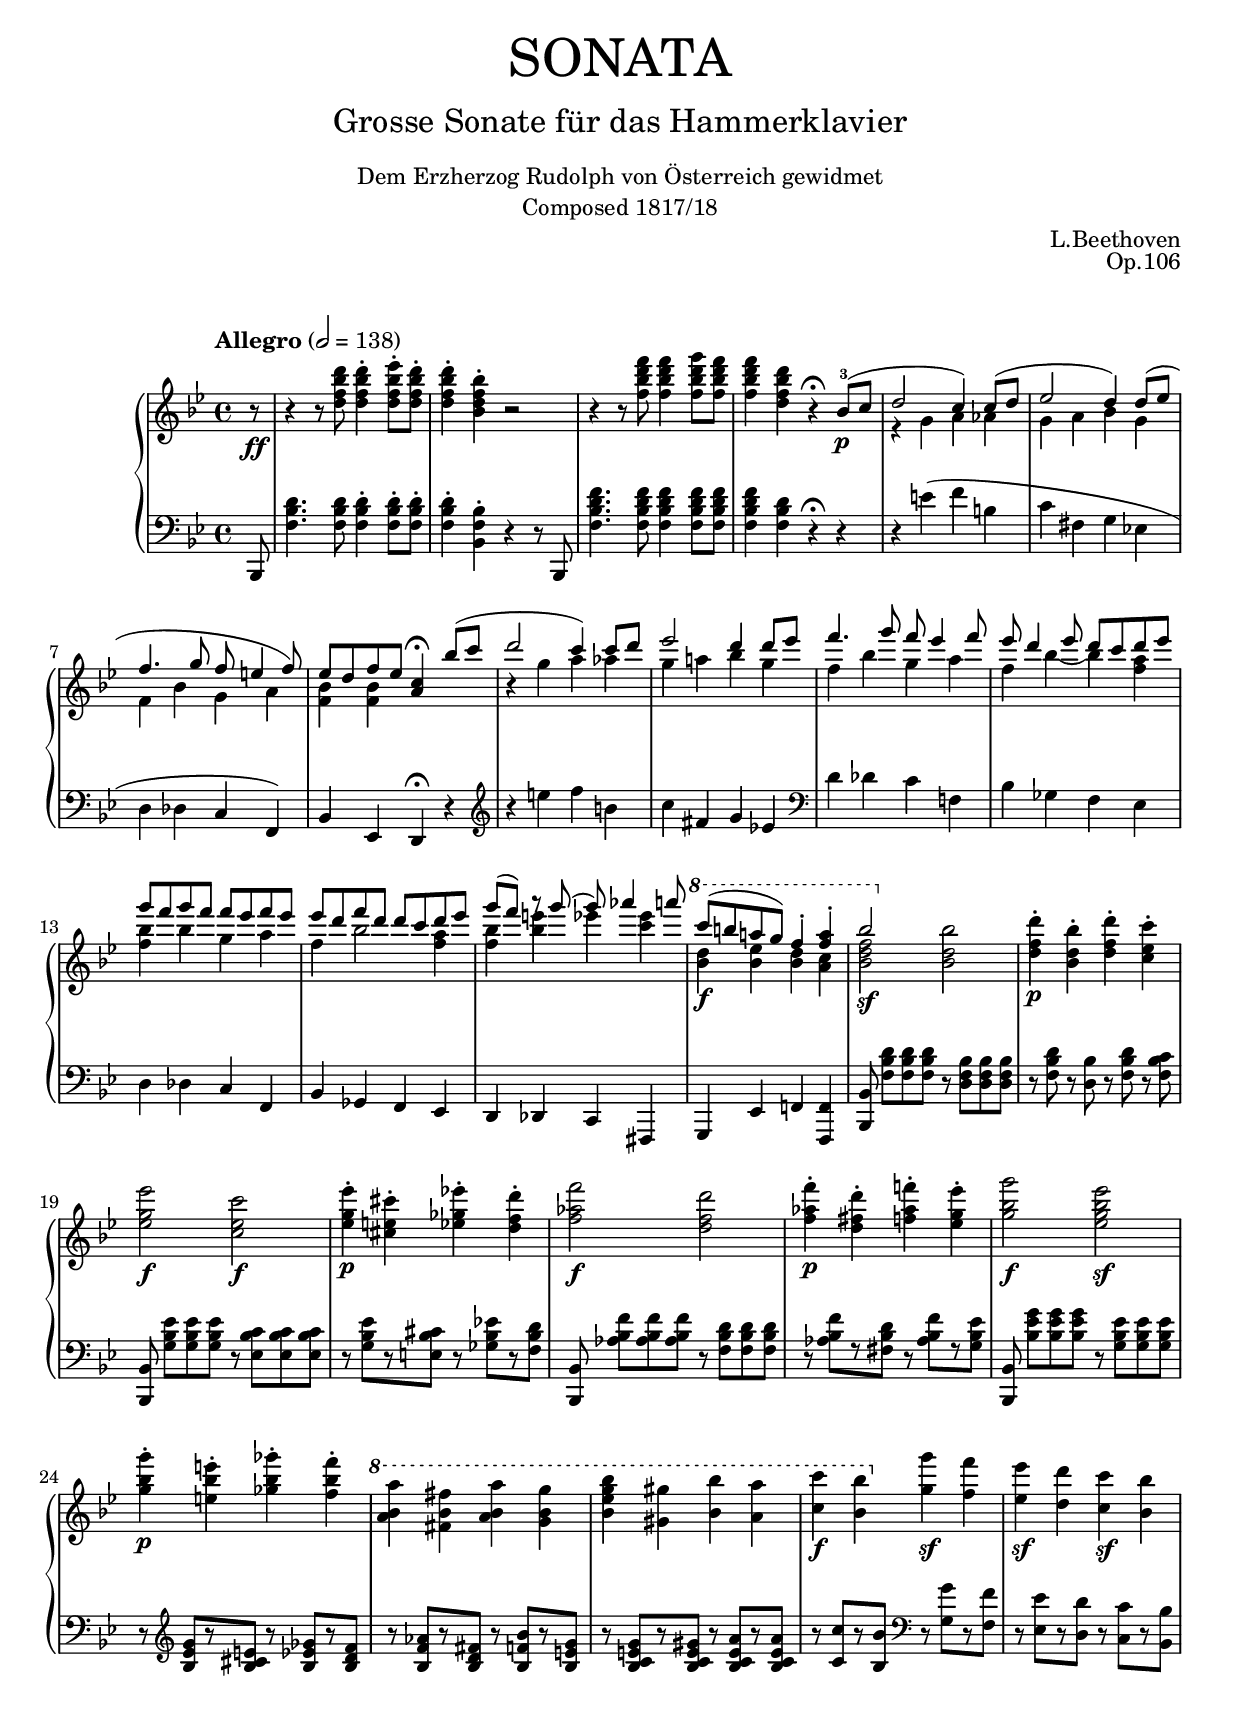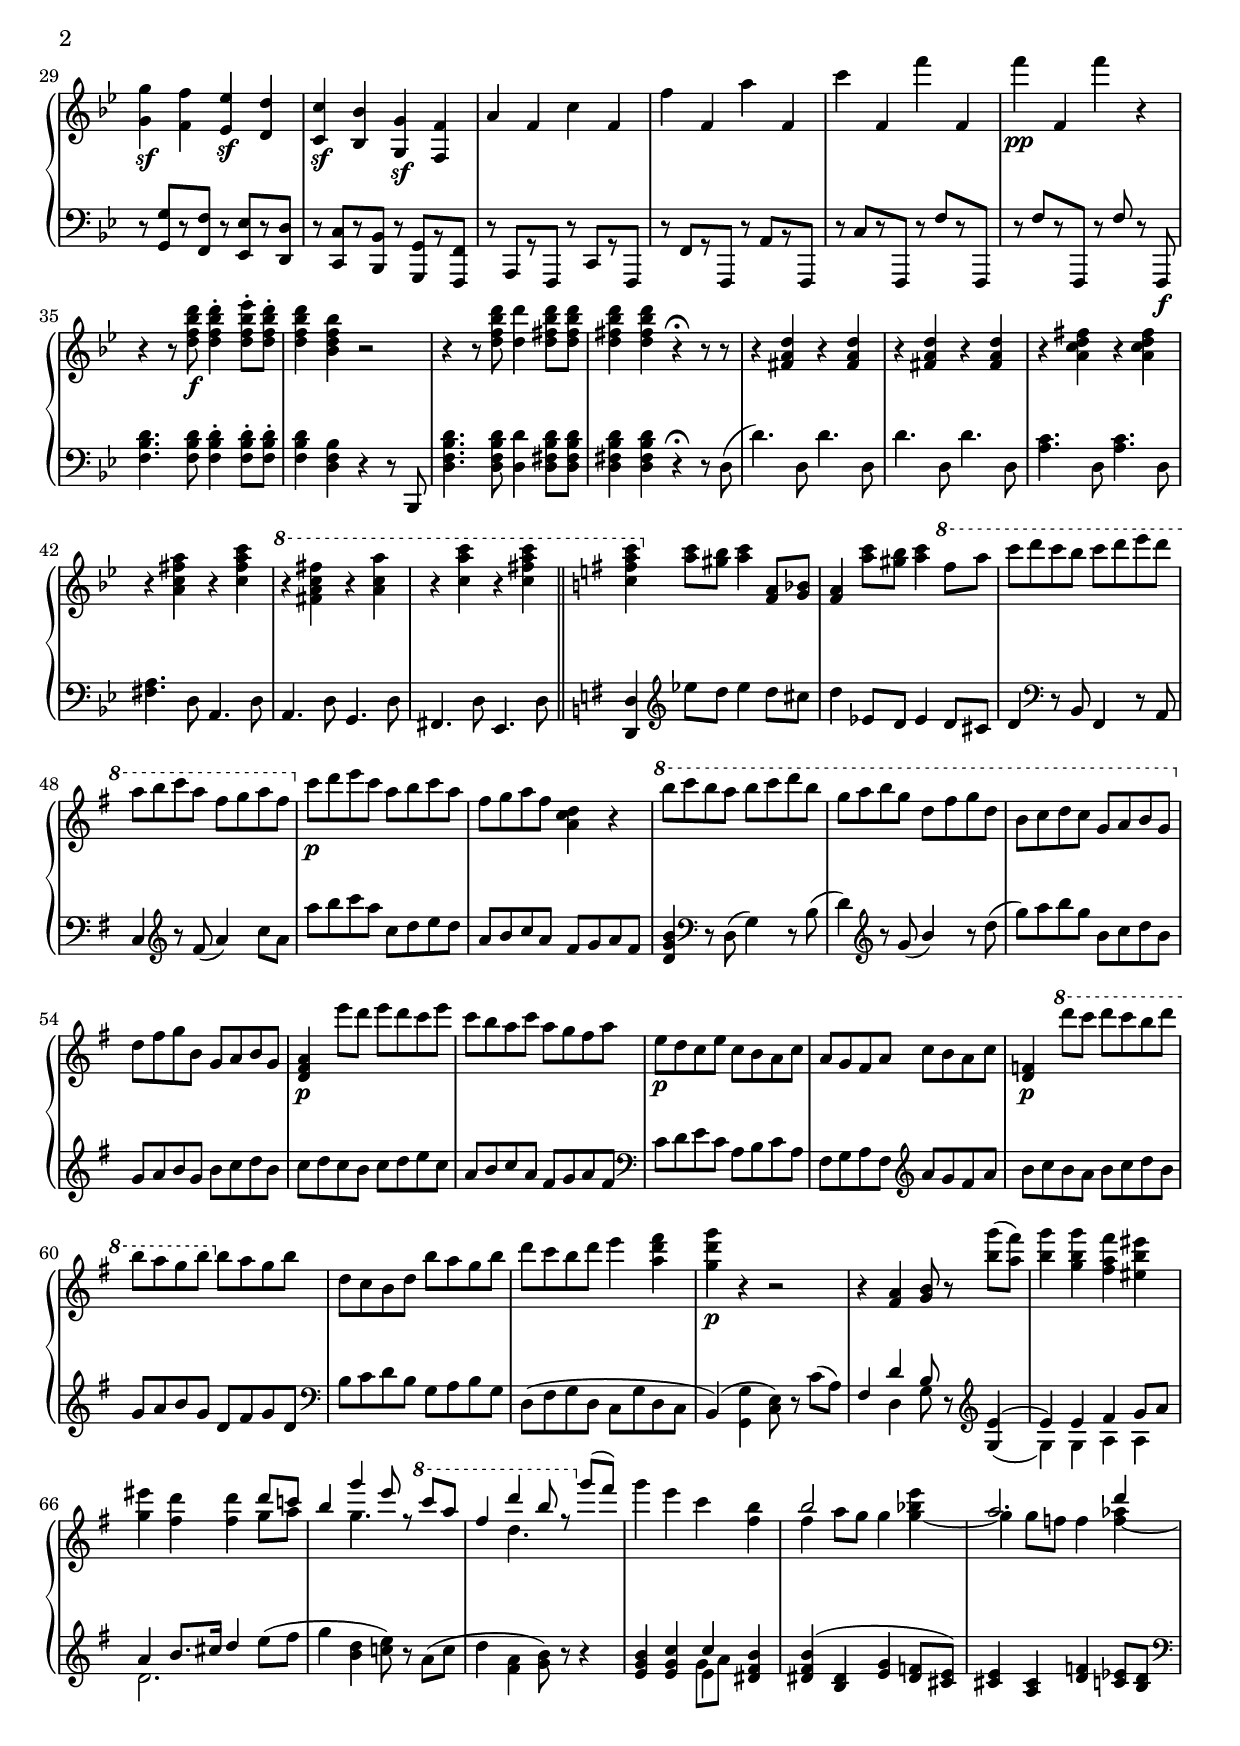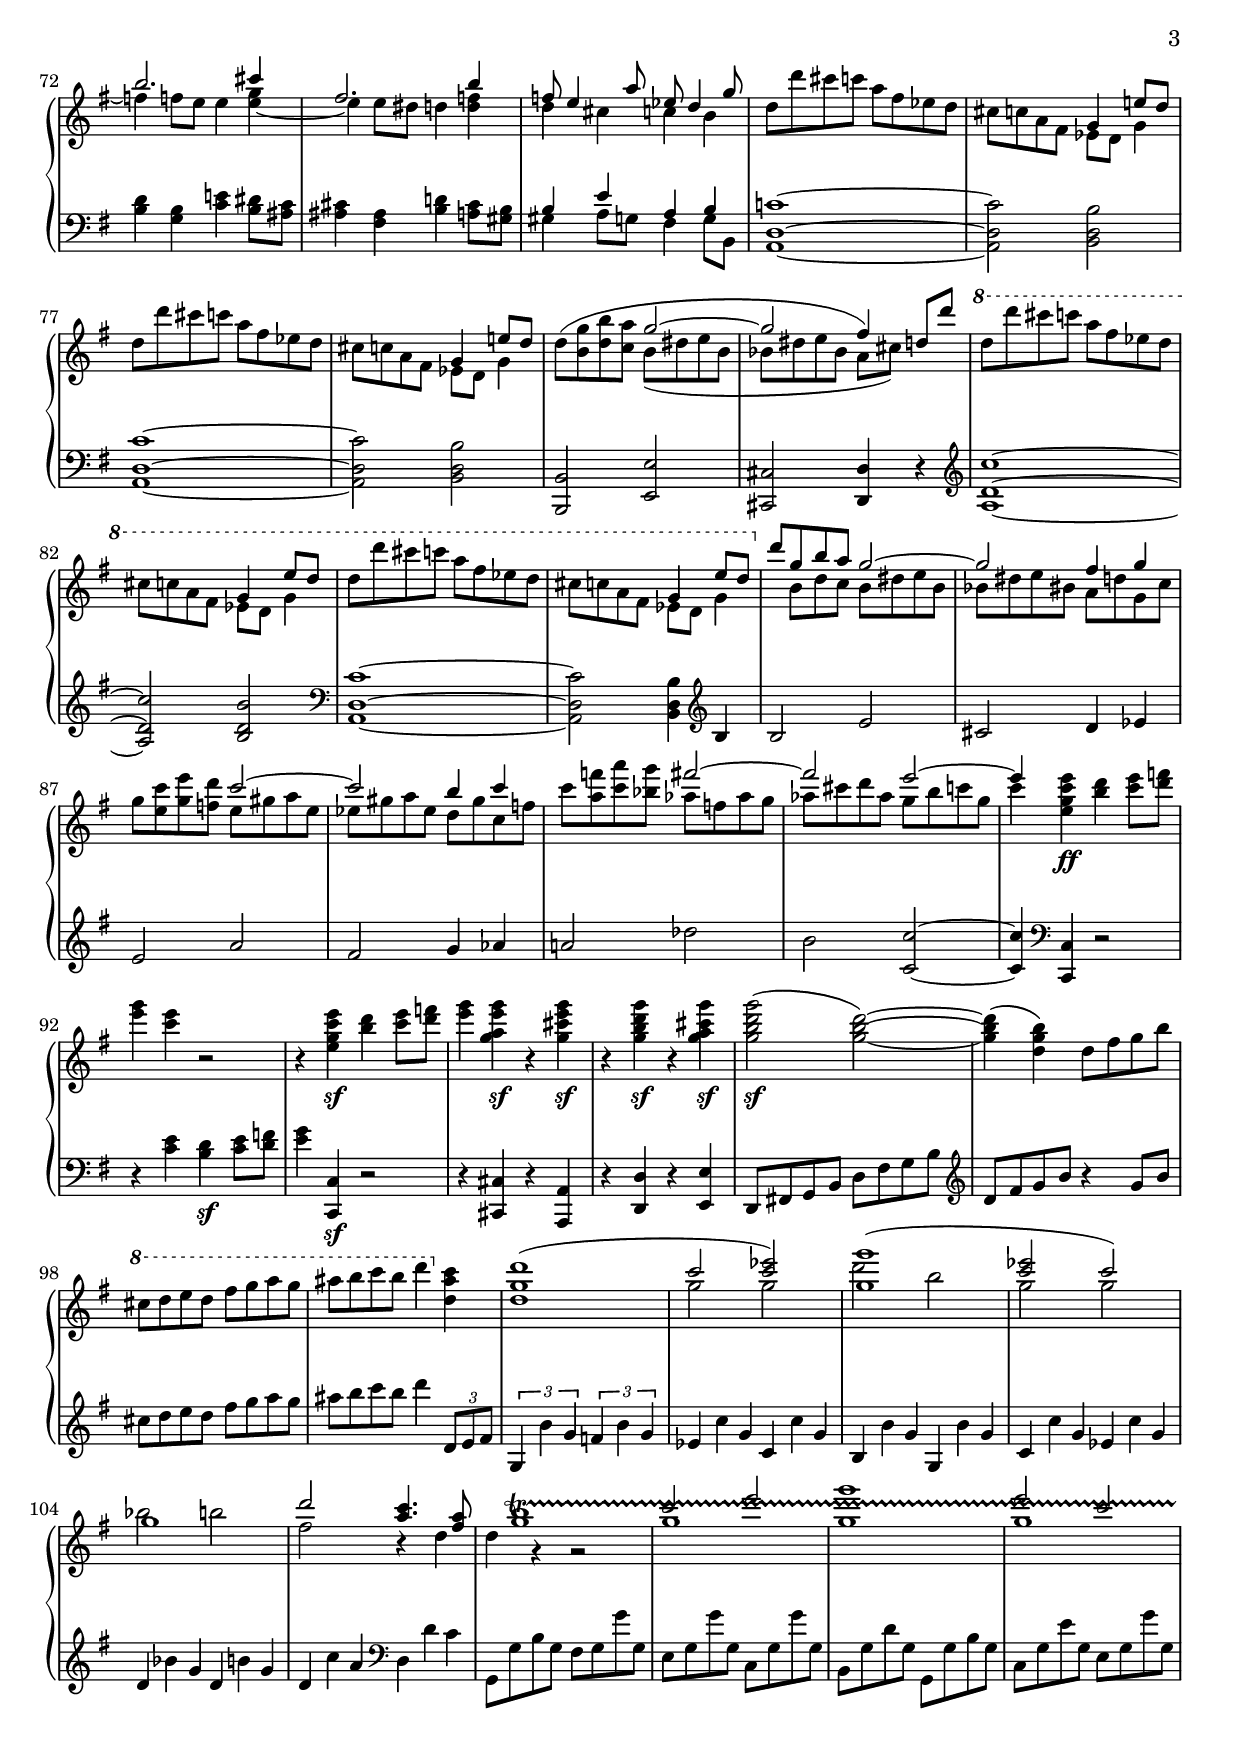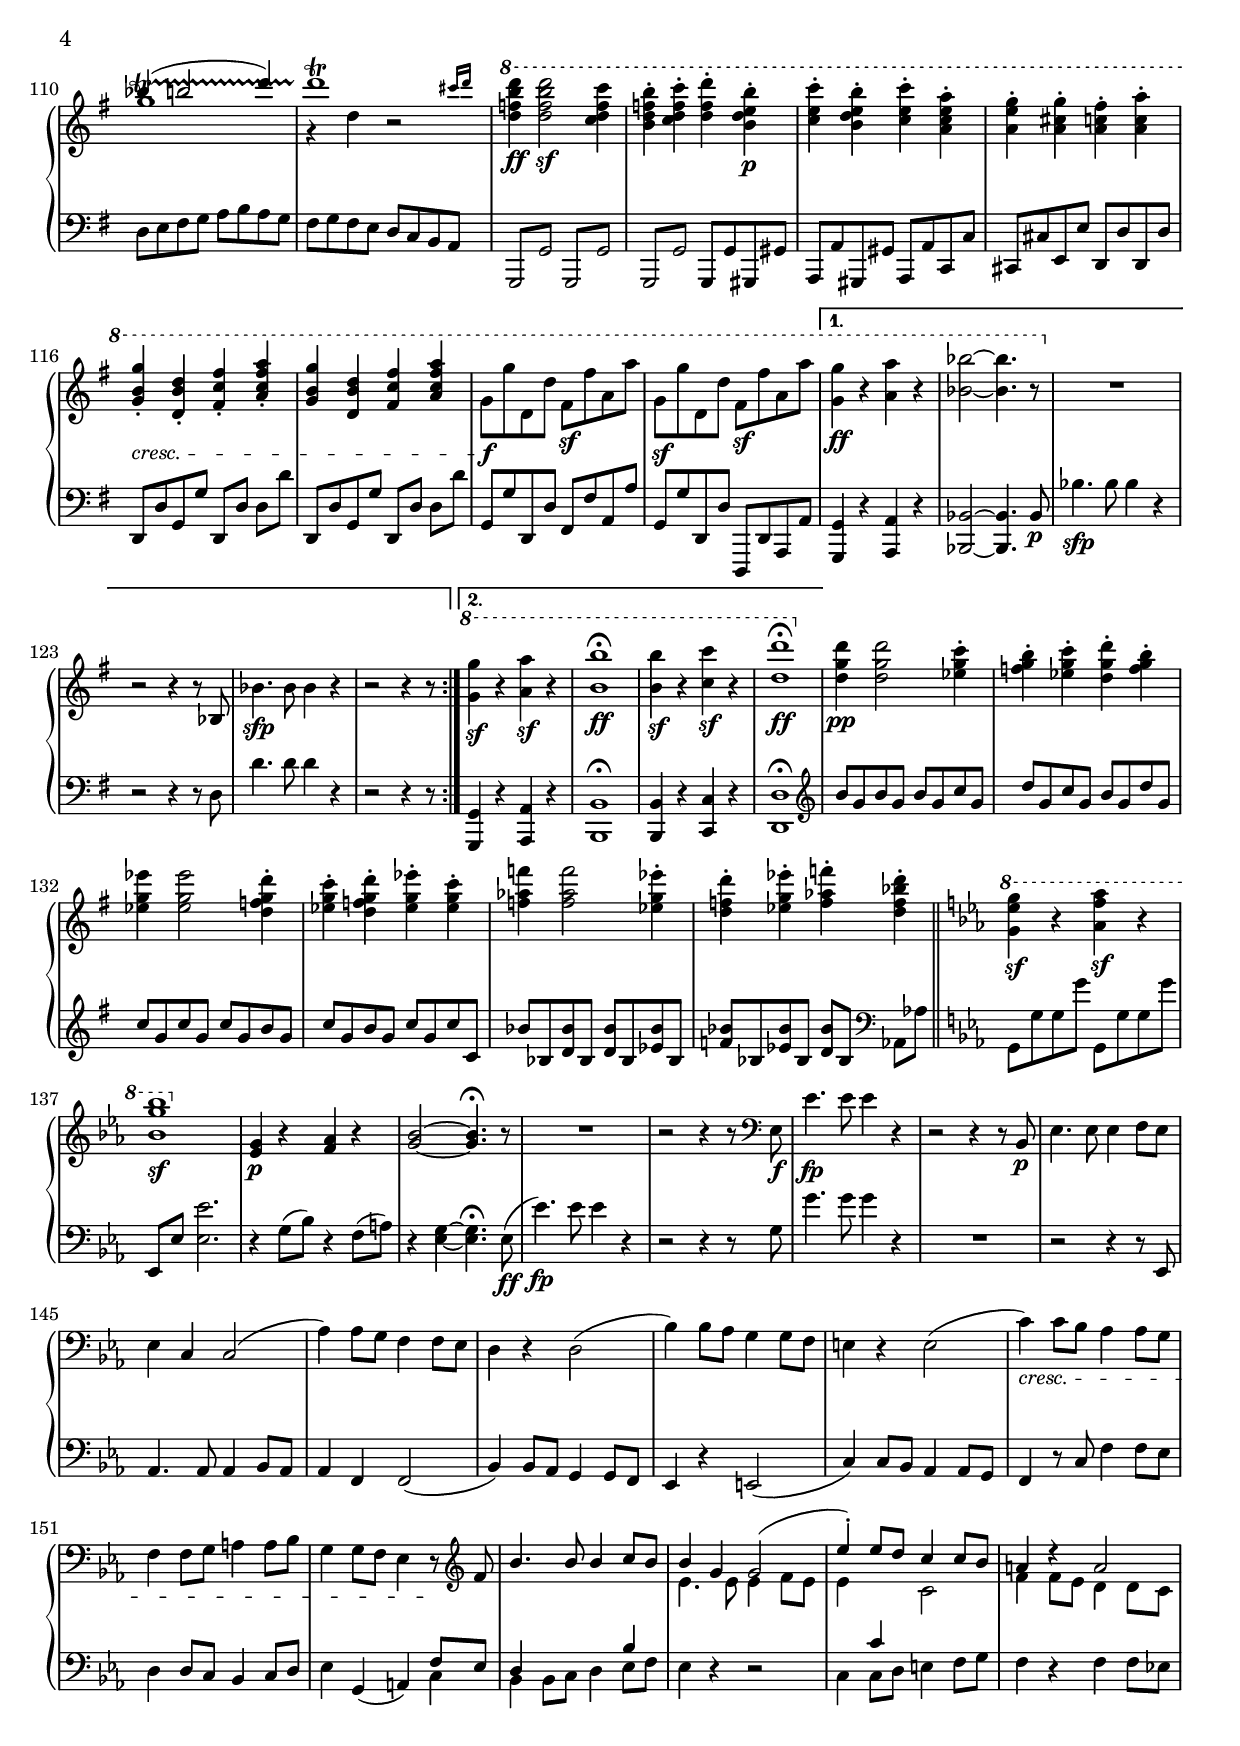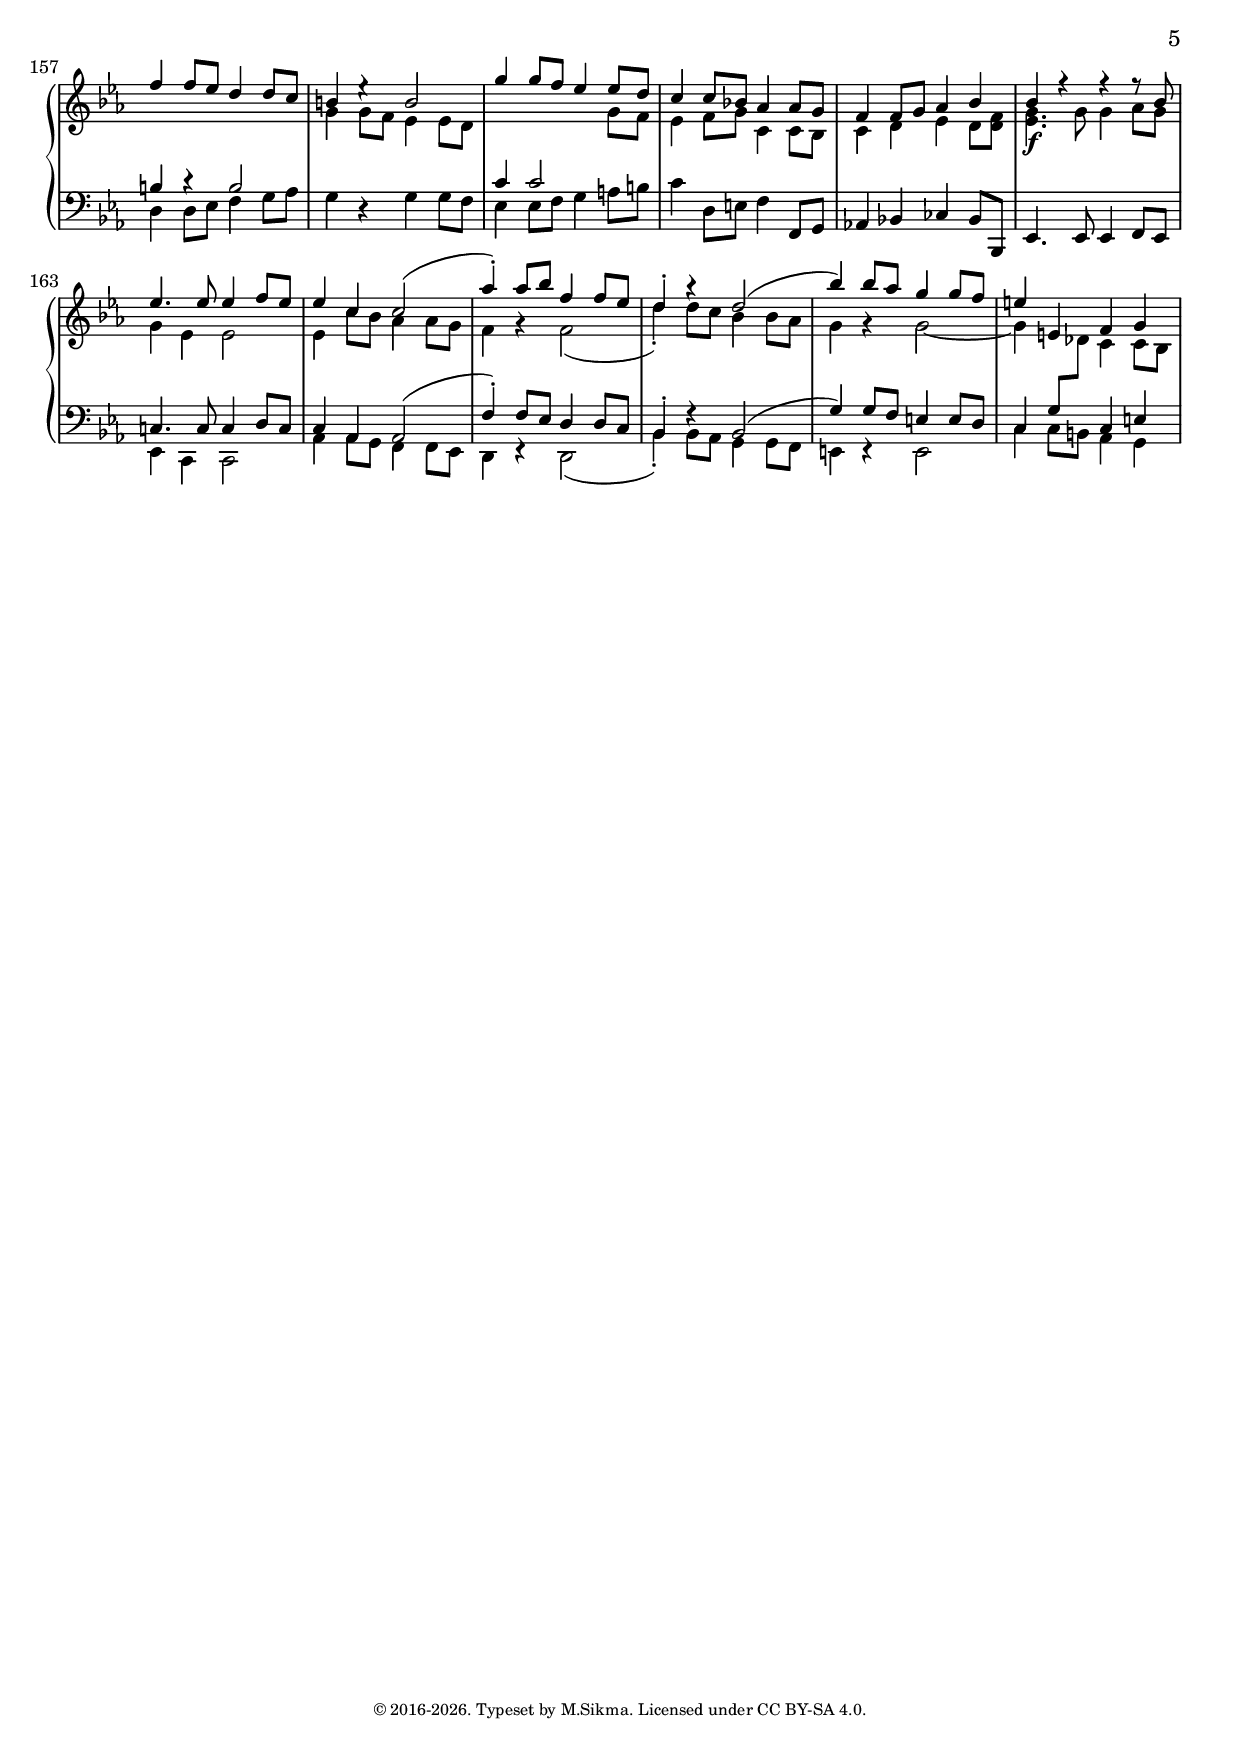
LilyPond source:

%===========================================================================
%    Piano Sonata Op.106 (L.Beethoven) - I
%===========================================================================
%
%    (C) 2016-2017, Michiel Sikma <michiel@sikma.org>
%    Licensed under CC BY-SA 4.0.
%
%---------------------------------------------------------------------------

\version "2.19.42"
\include "sonata-op106-includes.ily"

%---------------------------------------------------------------------------
%    I. Allegro
%---------------------------------------------------------------------------

one-section-one = {
  \key bes \major
  \time 4/4
  \partial 8
  \tempo "Allegro" 2 = 138
}

\bookpart {
  \paper {
    markup-system-spacing = \std-padding-page-one
    bookTitleMarkup = \std-title-markup-page-one
  }
  \header {
    title = "SONATA"
    subtitle = "Grosse Sonate für das Hammerklavier"
    composer = "L.Beethoven"
    opus = "Op.106"
    dedication = "Dem Erzherzog Rudolph von Österreich gewidmet"
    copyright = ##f
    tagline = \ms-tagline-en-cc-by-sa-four
  }
  \score {
    \new PianoStaff \with {
      \std-staff-spacing
    } <<
      \set PianoStaff.connectArpeggios = ##t
      %---------------------------------------------------------------------
      %    Right hand
      %---------------------------------------------------------------------
      \new Staff = "right" \with {
        \std-magnification
        \stdDynSize
        midiInstrument = "acoustic grand"
      } {
        \clef treble \relative c'' {
          \repeat volta 2 {
            \one-section-one
            r8\ff |
            r4 r8 <d f bes d>8 4-. <d f bes es>8-. <d f bes d>-. |
            4-. <bes d f bes>-. r2 |
            r4 r8 <f' bes d f>8 4 <f bes d g>8 <f bes d f> |
            4 <d f bes d>4 r4\fermata
            <<
              \relative c'' {
                bes8\p-3^( c
                |
                d2 c4) 8-[^( d]
                |
                es2 d4) 8-[^( es]
                |
                f4. g8\noBeam f e4 f8)
                |
                es8-[ d f es]
                s4 bes'8-[^( c]
                |
                d2 c4)
                c8-[ d]
                |
                es2 d4 d8-[ es]
                |
                f4. g8\noBeam f es4 f8
                |
                es8 d4 es8\noBeam d8-[ c d es]
                |
                g-[ f g f]
                f-[ es f es]
                |
                es-[ d f d]
                d-[ c d es]
                |
                g-[^( f)]
                a8\rest
                g8\noBeam^( 8) aes4 a8
                |
                \ottava #1
                \set Staff.ottavation = "8"
                c8^(-[\f b a! g]) f4-. <f a>-.
                |
                bes2\sf
                \ottava #0
              }
              \\
              \relative c' {
                s4
                |
                e4\rest g4 a as
                |
                g a bes g
                |
                f bes g a
                |
                <f bes>4 4 \stemUp <a c>4^\fermata \stemDown s4
                |
                b4\rest
                g'4 a aes
                |
                g a! bes g
                |
                f bes g a
                |
                f bes_~ bes <f a>
                |
                <f bes> bes g a
                |
                f4 bes2 <f a>4
                |
                <f bes>4 <bes e>4
                es <c es>
                |
                <bes d> <bes es> <bes d> <a c>
                |
                <bes d f>2
              }
            >>
            <bes d bes'>2
            |
            <d f d'>4-.\p <bes d bes'>-. <d f d'>-. <c es c'>-.
            |
            <es g es'>2\f <c es c'>2\f
            |
            <es g es'>4-.\p <cis e cis'>-. <es ges es'!>-. <d f d'>-.
            |
            <f aes f'>2\f
            % note: the \f is omitted here.
            % todo should it?
            <d f d'>2
            |
            <f aes f'>4-.\p <d fis d'>-. <f aes f'!>-. <es g es'>-.
            |
            <g bes g'>2\f <es g bes es>2\sf
            |
            <g bes g'>4-.\p <e bes' e>-. <ges bes ges'>-. <f bes f'>-.
            |
            \ottava #1
            \set Staff.ottavation = "8"
            <a bes a'>4
            <fis bes fis'>
            <a bes a'>
            <g bes g'>
            |
            <bes es g bes>
            <gis gis'>
            <bes bes'>
            <a a'>
            |
            <c c'>\f
            <bes bes'>
            \ottava #0
            <g g'>\sf
            <f f'>
            |
            <es es'>\sf
            <d d'>
            <c c'>\sf
            <bes bes'>
            |
            <g g'>\sf
            <f f'>
            <es es'>\sf
            <d d'>
            |
            <c c'>\sf
            <bes bes'>
            <g g'>\sf
            <f f'>
            |
            a' \relative c' f c \relative c' f
            |
            f \relative c' f a \relative c' f
            |
            c \relative c' f f \relative c' f
            |
            f\pp \relative c' f f r4
            |
            r4 r8
            % Note: first explicitly does not have staccato.
            <d, f bes d>8\f 4-. <d f bes es>8-.-[ <d f bes d>-.]
            |
            4 <bes d f bes>4 r2
            |
            r4 r8
            <d f bes d>8
            <d d'>4
            <d fis bes d>8-[ 8]
            |
            4 4 r4\fermata r8 r8
            |
            r4 <fis, a d>4 r4 4
            |
            r4 4 r4 4
            |
            r4 <a c d fis> r4 4
            |
            r4 <a c fis a> r4 <c fis a c>
            |
            \ottava #1
            \set Staff.ottavation = "8"
            r4 <fis a c fis> r4 <a c a'>
            |
            r4 <c a' c> r4 <c fis a c>
            |
            \bar "||"
            \key g \major
            <c fis a c>4
            \ottava #0
            <a c>8-[ <gis b>] <a c>4
            <fis, a>8-[ <g bes>]
            |
            <fis a>4
            <a' c>8-[ <gis b>] <a c>4
            \ottava #1
            \set Staff.ottavation = "8"
            fis'8-[ a]
            |
            c8-[ d c b]
            c-[ d e d]
            |
            a-[ b c a]
            fis-[ g a fis]
            |
            \ottava #0
            c\p-[ d e c]
            a-[ b c a]
            |
            fis-[ g a fis]
            <a, c d>4 r4
            |
            \ottava #1
            \set Staff.ottavation = "8"
            b''8 c b a b c d b
            |
            g a b g d fis g d
            |
            b c d c g a b g
            |
            \ottava #0
            d fis g b, g a b g
            |
            <d fis a>4\p
            e''8-[ d] e d c e
            |
            c b a c a g fis a
            |
            e\p d c e c b a c
            |
            a g fis a c b a c
            |
            <d, f>4\p
            \ottava #1
            \set Staff.ottavation = "8"
            d'''8 c d c b d
            |
            b a g b
            \ottava #0
            b, a g b
            |
            d, c b d b' a g b
            |
            d c b d e4 <a, d fis>
            |
            <g d' g>4\p r4 r2
            |
            r4 <fis, a>4 <g b>8 r8 <b' g'>8^( <a fis'>)
            |
            <b g'>4 <g b g'>4 <fis a fis'> <eis b' eis>
            |
            <g eis'> <fis d'>4 4
            <<
              \relative c''' {
                d8 c!
                |
                b4 g'4 e8 r8
                \ottava #1
                \set Staff.ottavation = "8"
                c'-[ a]
                |
                fis4 d' b8 r8
                \ottava #0
                g8-[^( fis]^)
                |
                \stemDown g4 e c <fis, b> \stemUp
                |
                b2 \stemDown s4 s4
                |
                \stemUp
                a2. d4
                |
                b2. cis4
                |
                fis,2. b4
                |
                f8\noBeam e4 a8 es8 d4 g8
                |
                s1
                |
                s2 g,4 e'!8-[ d]
                |
                s1
                |
                s2 g,4 e'!8-[ d]
                |
                \stemDown d8-[^( <b g'> <d b'> <c a'>]
                \stemUp g'2^~
                |
                g2 fis4) d!8-[ d']
                |
                s1
                |
                s2 g,4 e'8-[ d]
                |
                s1
                |
                s2 g,4 e'8-[ d]
                |
                d8-[ g, b a]
                g2^~
                |
                g2 fis4 g4
                |
                s2 c2^~
                |
                c2 b4 c4
                |
                s2 fis2^~
                |
                fis2 e2^~
                |
                e4
              }
              \\
              \relative c''' {
                g8 a
                |
                s4 g4. s4.
                |
                s4 d'4. s4.
                |
                s1
                |
                fis,4 a8-[ g] g4 <g_~ bes e>
                |
                g4 g8-[ f] f4 <f_~ aes>4
                |
                f4 f8-[ e] e4 <e_~ g>4
                |
                e4 e8-[ dis] d4 <d f>4
                |
                d4 cis4 c4 b4
                |
                d8 d' cis c a fis es d
                |
                cis c a fis
                es d
                g4
                |
                d'8 d' cis c a fis es d
                |
                cis c a fis
                es d
                g4
                |
                s2
                b8-[_( dis e b]
                |
                bes-[ dis e bes]
                a-[ cis]) s4
                |
                \ottava #1
                \set Staff.ottavation = "8"
                d'8 d' cis c a fis es d
                |
                cis c a fis
                es d
                g4
                |
                d'8 d' cis c a fis es d
                |
                cis c a fis
                es d
                g4
                \ottava #0
                |
                s8 b,8-[ d c] b-[ dis e b]
                |
                bes-[ dis e bis]
                a-[ d g, c]
                |
                g'8-[ <e c'> <g e'> <f d'>]
                e-[ gis a e]
                |
                es-[ gis a es]
                d-[ gis c, f]
                |
                % Note: original has this in the upper voice for some reason.
                c'8-[ <a f'> <c a'> <bes g'>]
                aes-[ f aes g]
                |
                aes-[ cis d aes]
                g-[ b c! g]
                |
                c4
              }
            >>
            <e g c e>4\ff <b' d> <c e>8-[ <d f>]
            |
            <e g>4 <c e> b,2\rest
            |
            b4\rest <e g c e>4\sf <b' d> <c e>8-[ <d f>]
            |
            <e g>4
            <g, a e' g>\sf \relative c'' b4\rest
            <g cis e g>\sf
            |
            \relative c'' b4\rest <g b d g>\sf
            \relative c'' b4\rest <g a cis g'>\sf
            <g b d g>2^(\sf <g_~ b^~ d^~>2)
            |
            <g b d>4^( <d g b>4)
            d8-[ fis g b]
            |
            \ottava #1
            \set Staff.ottavation = "8"
            cis-[ d e d] fis-[ g a g]
            |
            ais-[ b c b] d4
            \ottava #0
            <d,, a' c>4
            |
            <<
              \relative c'' {
                % Todo: check these slurs
                <d g d'>1^(
                |
                c'2 <c es>)
                |
                <g g'>1^(
                |
                <c es>2 c)
                |
                g1
                |
                d'2 <a c>4. <fis a>8
                |
              }
              \\
              \relative c''' {
                s1
                |
                g2 g2
                |
                d'2 b2
                |
                g2 g
                |
                bes b
                |
                fis2 b,4\rest d4
                |
              }
            >>
            |
            <<
              \relative c''' {
                \once \override NoteColumn.force-hshift = #0.91
                b1
                |
                c2 e
                |
                g1
                |
                e2 c
                |
                bes4^( b2 d4)
              }
              \\
              \relative c''' {
                % Todo: optimize position
                \trillSpanUp
                \once \override TrillSpanner.bound-details.left.padding = #-0.5
                \once \override TrillSpanner.bound-details.right.padding = #0.0
                \once \override TrillSpanner.outside-staff-priority = ##f
                % 1.335 = 1.5 * our magnification of 89/100.
                \once \override TrillSpanner.Y-offset = #1.335
                \once \override NoteColumn.force-hshift = #0.91
                g1\startTrillSpan
                |
                g1
                |
                g1
                |
                g1
                |
                g1
                |
                % Todo: should be a spanner?
                \afterGrace d'1\stopTrillSpan^\trill { \stemUp cis16-[ d] }
              }
              \\
              \relative c'' {
                \voiceFour d4 g,4\rest g2\rest
                |
                s1
                |
                s1
                |
                s1
                |
                s1
                |
                g4\rest d'4 b2\rest
              }
            >>
            |
            \ottava #1
            \set Staff.ottavation = "8"
            <d' f b d>4\ff 2\sf <c d f c'>4
            |
            <b d f b>-. <c d f c'>-. <d f d'>-. <b d e b'>\p-.
            |
            <c e c'>-. <b d e b'>-. <c e c'>-. <a c e a>-.
            |
            <a e' g>-. <a cis g'>-. <a c fis>-. <a c a'>-.
            |
            \stemUp
            <g b g'>-.\cresc <d b' d>-. <fis c' fis>-. <a c fis a>-.
            |
            <g b g'> <d b' d> <fis c' fis> <a c fis a>
            |
            \stemNeutral
            g8\f g' d, d' fis,\sf fis' a, a'
            |
            g,\sf g' d, d' fis,\sf fis' a, a'
            |
          }
          \alternative {
            \relative c''' {
              % Todo: change priority of ottava and repeat
              <g g'>4\ff r4 <a a'> r4
              |
              <bes_~ bes'^~>2 4. r8
              \ottava #0
              |
              R1
              |
              r2 r4 r8 bes,,8
              |
              bes'4.\sfp 8 4 r4
              |
              \set Timing.measureLength = #(ly:make-moment 7/8)
              r2 r4 r8
            }
            \relative c''' {
              \ottava #1
              \set Staff.ottavation = "8"
              \set Timing.measureLength = #(ly:make-moment 4/4)
              <g g'>4\sf r4 <a a'>\sf r4
              |
              <b b'>1\ff\fermata
              |
              <b b'>4\sf r4 <c c'>\sf r4
              |
              <d d'>1\ff\fermata
            }
          }
          |
          \ottava #0
          <d,, g d'>4\pp 2 <es g c>4-.
          |
          <f g b>-. <es g c>-. <d g d'>-. <f g b>-.
          |
          <es g es'>4 2 <d f g d'>4-.
          |
          <es g c>4-. <d f g d'>-. <es g es'>-. <es g c>-.
          |
          <f as f'>4 2 <es g es'>4-.
          |
          <d f d'>-. <es g es'>-. <f as f'>-. <d f bes d>-.
          \bar "||"
          \key es \major
          \ottava #1
          \set Staff.ottavation = "8"
          <g es' g>\sf r4 <as f' as>\sf r4
          |
          <bes g' bes>1\sf
          \ottava #0
          <es,, g>4\p r4 <f as> r4
          |
          <g_~ bes^~>2 4.\fermata r8
          |
          R1
          |
          r2 r4 r8
          \clef bass
          es,8\f
          |
          es'4.\fp 8 4 r4
          |
          r2 r4 r8 bes,8\p
          |
          es4. 8 4 f8-[ es]
          |
          es4 c4 c2^( |
          as'4) as8-[ g] f4 f8-[ es]
          |
          d4 r4 d2^( |
          bes'4) bes8-[ as] g4 g8-[ f]
          |
          e4 r4 e2^( |
          c'4)\cresc c8-[ bes] as4 as8-[ g]
          |
          f4 f8-[ g] a4 a8-[ bes]
          |
          g4 g8-[ f] es4 r8\!
          \clef treble
          f'8
          |
          <<
            \relative c'' {
              bes4. 8 4 c8 bes
              |
              bes4 g g2^(
              |
              es'4-.) es8-[ d] c4 c8 bes
              |
              % TODO: missing the slur?
              a4 d4\rest a2
              |
              f'4 f8 es d4 d8 c
              |
              b4 e4\rest b2
              |
              g'4 g8 f es4 es8 d
              |
              c4 c8 bes! as4 as8 g
              |
              f4 f8 g as4 bes
              |
              bes4 f'4\rest f4\rest f8\rest bes,8
              |
              es4. 8 4 f8-[ es]
              |
              es4 c c2^(
              |
              as'4-.) as8-[ bes] f4 f8-[ es]
              |
              d4-. a'4\rest d,2^(
              |
              bes'4) bes8-[ as] g4 g8-[ f]
              |
              e4 e,4 f g
              |
            }
            \\
            \relative c' {
              s1
              |
              es4. 8 4 f8 es
              |
              es4 s4 c2
              |
              f4 f8 es d4 d8 c
              |
              s1
              |
              g'4 g8 f es4 es8 d
              |
              s4 s2 g8 f
              |
              es4 f8 g c,4 c8 bes
              |
              c4 d es d8 <d f>
              |
              <es g>4.\f g8 4 as8-[ g]
              |
              g4 es4 es2
              |
              es4 c'8-[ bes] as4 as8-[ g]
              |
              f4 g4\rest f2_(
              |
              d'4-.) d8-[ c] bes4 bes8-[ as]
              |
              g4 g4\rest g2_~
              |
              g4
              \change Staff = "left"
              \stemUp
              g,8-[
              \stemDown
              \change Staff = "right"
              des'8] c4 c8-[ bes]
              |
            }
          >>
        }
      }
      %---------------------------------------------------------------------
      %    Left hand
      %---------------------------------------------------------------------
      \new Staff = "left" \with {
        \std-magnification
        \stdDynSize
        midiInstrument = "acoustic grand"
      } {
        \clef bass \relative c, {
          \one-section-one
          bes8 |
          <f'' bes d>4. 8 4-. 8-. 8-. |
          4-. <bes, f' bes>4-. r4 r8 bes,8 |
          <f'' bes d f>4. 8 4 8 8 |
          4 <f bes d>4 r4\fermata r4 |
          r4 e'4^( f b,
          |
          c fis, g es!
          |
          d des c f,)
          |
          bes es, d^\fermata r4
          |
          \clef treble r4 e'''4 f b,
          |
          c fis, g es!
          |
          \clef bass
          d des c f,!
          |
          bes ges f es
          |
          d des c f,
          |
          bes ges f es
          |
          d des c fis,
          |
          g es' f! <f, f'>
          |
          <bes bes'>8\noBeam
          <f'' bes d>8-[ 8 8]
          r8
          <d f bes>8-[ 8 8]
          |
          r8 <f bes d>8 r8 <d bes'> r8 <f bes d>8 r8 <f bes c>
          |
          <bes,, bes'>8\noBeam <g'' bes es>8-[ 8 8]
          r8 <es bes' c>8-[ 8 8]
          |
          % Note: previous notes were non-beamed, these are, as per first edition.
          r8 <g bes es>8-[ r8 <e bes' cis>] r8 <ges bes es!>-[ r8 <f bes d>]
          |
          <bes,, bes'>8\noBeam <aes'' bes f'>8-[ 8 8]
          r8 <f bes d>8-[ 8 8]
          |
          r8
          <aes bes f'>8-[ r8 <fis bes d>]
          r8 <aes bes f'>8-[ r8 <g bes es>]
          |
          <bes,, bes'>8\noBeam
          <bes'' es g>8-[ 8 8]
          r8
          <g bes es>8-[ 8 8]
          |
          r8
          \clef treble
          <bes es g>8-[ r8 <bes cis e>]
          r8 <bes es ges>8-[ r8 <bes d f>]
          |
          r8 <bes f' aes>8-[ r8 <bes d fis>]
          r8 <bes f' bes>8-[ r8 <bes e g>]
          |
          r8 <bes c e g>8-[ r8 <bes c e gis>]
          r8 <bes c e a>8-[ r8 8]
          |
          r8 <c c'>8-[ r8 <bes bes'>]
          \clef bass
          r8 <g g'>8-[ r8 <f f'>]
          |
          r8 <es es'>8-[ r8 <d d'>]
          r8 <c c'>8-[ r8 <bes bes'>]
          |
          r8 <g g'>8-[ r8 <f f'>]
          r8 <es es'>8-[ r8 <d d'>]
          |
          r8 <c c'>8-[ r8 <bes bes'>]
          r8 <g g'>8-[ r8 <f f'>]
          |
          r8 a-[ r8 f]
          r8 c'-[ r8 \relative c,, f]
          |
          r8 f-[ r8 \relative c,, f]
          r8 a-[ r8 \relative c,, f]
          |
          r8 c-[ r8 \relative c,, f]
          r8 f-[ r8 \relative c,, f]
          |
          r8 f-[ r8 \relative c,, f]
          r8 \stemUp f\noBeam r8 \relative c,, f\f \stemNeutral
          |
          <f bes d>4. 8 4-. 8-. 8-.
          |
          4 <d f bes>4 r4 r8 bes,8
          |
          <d' f bes d>4. 8 <d d'>4 <d fis bes d>8-[ 8]
          |
          4 4 r4\fermata r8 d8^(
          |
          d'4.) d,8 d'4. d,8
          |
          d'4. d,8 d'4. d,8
          |
          <a' c>4. d,8 <a' c>4. d,8
          |
          <fis a>4. d8 a4. d8
          |
          a4. d8 g,4. d'8
          |
          fis,4. d'8 es,4. d'8
          \bar "||"
          \key g \major
          <d, d'>4
          \clef treble
          es'''8-[ d] es4 d8-[ cis]
          |
          d4 es,8-[ d] es4 d8-[ cis]
          |
          d4
          \clef bass
          r8 b,8 fis4 r8 a8
          |
          c4 
          \clef treble r8
          fis'8_( a4) c8-[ a]
          |
          a'8-[ b c a]
          c,8-[ d e d]
          |
          a8-[ b c a]
          fis-[ g a fis]
          |
          <d g b>4 \clef bass r8 d,8^( g4) r8 b8^(
          |
          d4) \clef treble r8 \stemUp g8_( b4) \stemNeutral r8 d8^(
          |
          g8) a b g b, c d b
          |
          g a b g b c d b
          |
          c d c b c d e c
          |
          a b c a fis g a fis
          \clef bass
          |
          c d e c a b c a
          |
          fis g a fis \clef treble
          a' g fis a
          |
          b c b a b c d b
          |
          g a b g d fis g d
          \clef bass
          |
          b c d b g a b g
          |
          d^( fis g d c g' d c
          |
          b4)^( \stemDown <g g'> <c e>8) \stemNeutral r8 c'8-[^( a])
          |
          <<
            \relative c {
              fis4 d' b8 d,8\rest \clef treble
              e'4^(
              |
              e) e fis g8-[ a]
              |
              a4 b8.-[ cis16] d4 \stemDown e8-[^( fis]
              |
              g4 <b, d>4 <c! e>8) b8\rest a8-[^( c]
              |
              d4 <fis, a>4 <g b>8) b8\rest b4\rest
              |
              \stemUp
              <e, g b>4 <e g c>4 c'4 <dis, fis b>4
              
            }
            \\
            \relative c {
              s4 d4 g8 s8 \stemUp g4_(
              |
              \stemDown g4) g a a
              |
              d2. s4
              |
              s1
              |
              s1
              |
              s4 s4 e4
            }
            \\
            \relative c'' {
              s1
              |
              s1
              |
              s1
              |
              s1
              |
              s1
              |
              % Todo fix this voices setup
              s4 s4 \voiceFour g8-[ a]
            }
          >>
          |
          \stemNeutral
          <dis fis b>4^( <b dis>4 <e g> <dis f>8-[ <cis e>])
          |
          <cis e>4 <a cis> <d f> <c es>8-[ <b d>]
          \clef bass
          |
          <b d>4 <g b> <c e!> <b dis>8-[ <ais c>]
          |
          <ais cis>4 <fis ais> <b d!> <a! cis>8-[ <gis b>]
          |
          <<
            \relative c' {
              b4 e4 a, b
            }
            \\
            \relative c' {
              gis4 a8-[ g] fis4 g8-[ b,]
            }
          >>
          |
          <a,_~ d^~ c'!^~>1
          |
          <a d c'>2 <b d b'>2
          |
          <a_~ d^~ c'^~>1
          |
          <a d c'>2 <b d b'>2
          |
          <b, b'>2 <e e'>
          |
          <cis cis'> <d d'>4 r4
          |
          \clef treble
          <a''_~ d^~ c'^~>1
          |
          <a d c'>2 <b d b'>2
          |
          \clef bass
          <a,_~ d^~ c'^~>1
          |
          <a d c'>2 <b d b'>4
          \clef treble
          b'4
          |
          b2 e
          |
          cis d4 es
          |
          e2 a
          |
          fis g4 aes4
          |
          a!2 des
          |
          b2 <c,_~ c'^~>2
          |
          <c c'>4 \clef bass
          <c,, c'>4 r2
          |
          r4 <c'' e>4 <b d>4\sf <c e>8-[ <d f>]
          |
          <e g>4
          <c,, c'>4\sf r2
          |
          r4 <cis cis'>4 r4 <a a'>
          |
          r4 <d d'> r4 <e e'>
          |
          d8-[ fis! g b]
          d8-[ fis g b]
          |
          \clef treble
          d8-[ fis g b]
          r4 g8-[ b]
          |
          cis-[ d e d]
          fis-[ g a g]
          |
          ais-[ b c b]
          d4
          \tuplet 3/2 { d,,8-[ e fis] }
          |
          \tupletUp
          \tuplet 3/2 { g,4 b' g }
          \tuplet 3/2 { f b g }
          |
          \implicitTuplets
          \hideTupletBracket
          \clef treble
          \tuplet 3/2 { es c' g }
          \tuplet 3/2 { c, c' g }
          |
          \tuplet 3/2 { b, b' g }
          \tuplet 3/2 { g, b' g }
          |
          \tuplet 3/2 { c, c' g }
          \tuplet 3/2 { es c' g }
          |
          \tuplet 3/2 { d bes' g }
          \tuplet 3/2 { d b' g }
          |
          \tuplet 3/2 { d c' a }
          \clef bass
          \tuplet 3/2 { d,, d' c }
          |
          g,8 g' b g fis g g' g,
          |
          e g g' g, c, g' g' g,
          |
          b, g' d' g, g, g' b g
          |
          c, g' e' g, e g g' g,
          |
          d e fis g a b a g
          |
          fis g fis e d c b a
          |
          \repeat tremolo 2 { g,8 g' }
          \repeat tremolo 2 { g,8 g' }
          |
          \repeat tremolo 2 { g,8 g' }
          g,8-[ g' gis, gis']
          |
          a,8-[ a' gis, gis']
          a,-[ a' c, c']
          |
          cis,-[ cis' e, e']
          d,-[ d' d, d']
          |
          d,-[ d' g, g']
          d,-[ d'] d-[ d']
          |
          d,,-[ d' g, g']
          d,-[ d'] d-[ d']
          |
          g,,-[ g' d, d']
          fis,-[ fis' a, a']
          |
          g,-[ g' d, d']
          d,,-[ d' a a']
          |
          <g, g'>4 r4 <a a'> r4
          |
          <bes_~ bes'^~>2 4. bes'8\p
          |
          bes'4.\sfp 8 4 r4
          |
          r2 r4 r8 d,8
          |
          d'4. 8 4 r4
          |
          r2 r4 r8
          |
          <g,,, g'>4 r4 <a a'> r4
          |
          <b b'>1\fermata
          |
          <b b'>4 r4 <c c'> r4
          |
          <d d'>1\fermata
          |
          \clef treble
          b'''8 g b g b g c g
          |
          d' g, c g b g d' g,
          |
          c g c g c g b g
          |
          c g b g c g c c,
          |
          bes'8 bes, <d bes'> bes <d bes'> bes <es bes'> bes
          |
          <f' bes> bes, <es bes'> bes <d bes'>-[ bes] \clef bass
          as,-[ as']
          |
          \key es \major
          g,8-[ g' g g']
          g,,-[ g' g g']
          |
          es,,8-[ es'] <es es'>2.
          |
          r4 g8-[^( bes)] r4 f8-[^( a])
          |
          % TODO: do we need the second tie?
          r4 <es_~ g^~>4 4.\fermata es8\ff^(
          |
          es'4.\fp) 8 4 r4
          |
          % TODO: aren't these reversed???
          r2 r4 r8 g,8
          |
          g'4. 8 4 r4
          |
          R1
          |
          r2 r4 r8 es,,8
          |
          as4. 8 4 bes8-[ as]
          |
          4 f4 f2_(
          |
          bes4) bes8-[ as] g4 g8-[ f]
          |
          es4 r4 e2_(
          |
          c'4) c8-[ bes] as4 as8-[ g]
          |
          f4 r8 c'8 f4 f8-[ es]
          |
          d4 d8-[ c] bes4 c8-[ d]
          |
          es4 g,4_( a)
          <<
            \relative c {
              f8-[ es]
              |
              d4 s2 bes'4
              |
              s1
              |
              s4 c4 s2
              |
              s1
              |
              b4 c4\rest b2
              |
              s1
              |
              % Todo: No rest in between these?
              c4 c2 s4
              |
              s1
              |
              s1
              |
              s1
              |
              
            }
            \\
            \relative c {
              c4
              |
              bes4 bes8 c d4 es8 f
              |
              es4 d4\rest d2\rest
              |
              c4 c8 d e4 f8 g
              |
              f4 d4\rest f4 f8 es!8
              |
              d4 d8 es f4 g8 as8
              |
              g4 d4\rest g4 g8 f
              |
              es4 es8 f g4 a8 b
              |
              c4 d,8 e f4 \stemNeutral f,8 g
              |
              as!4 bes!4 ces4 bes8 bes,8
              |
              es4. 8 4 f8 es
              |
              <<
                \relative c {
                  c!4. 8 4 d8-[ c]
                  |
                  c4 as4 as2^(
                  |
                  % TODO should this have a staccato?
                  f'4-.) f8-[ es] d4 d8-[ c]
                  |
                  bes4-. f'4\rest bes,2^(
                  |
                  g'4) g8-[ f] e4 e8-[ d]
                  |
                  c4 s4 c4 e4
                  |
                }
                \\
                \relative c, {
                  es4 c4 c2
                  |
                  as'4 as8-[ g] f4 f8-[ es]
                  |
                  d4 e4\rest d2_(
                  |
                  bes'4-.) bes8-[ as] g4 g8-[ f]
                  |
                  e4 e4\rest e2
                  |
                  c'4 c8-[ b] as4 g
                  |
                }
              >>
            }
          >>
        }
      }
    >>
    \layout {
      \context {
        \Score
        % Set the score to a default note value of one crotchet.
        \override SpacingSpanner.common-shortest-duration = #(ly:make-moment 1/8)
        \consists #Span_stem_engraver
      }
    }
    \midi {
      \tempo 4 = 60
    }
  }
}
